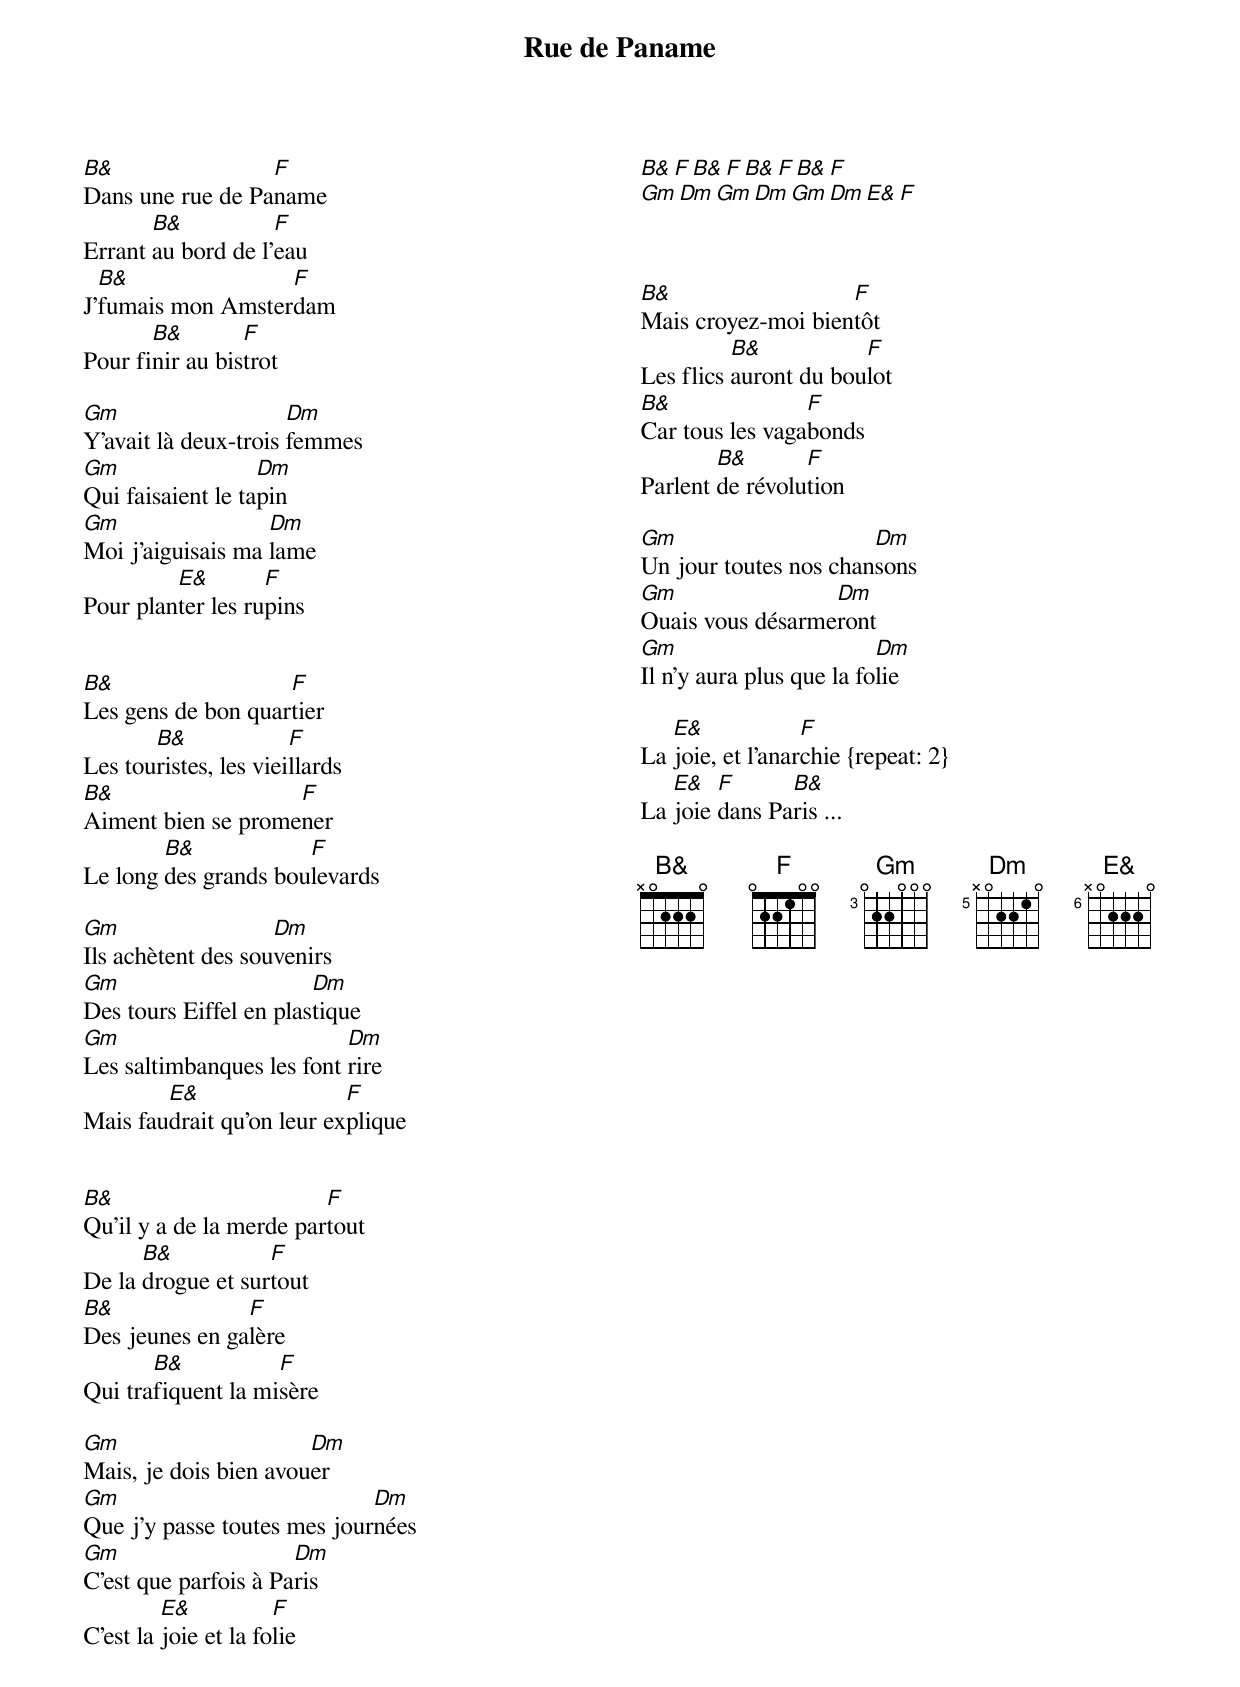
{title: Rue de Paname}
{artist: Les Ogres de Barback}
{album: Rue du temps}
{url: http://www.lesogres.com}
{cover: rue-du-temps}
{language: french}
{columns: 2}
{define: B& base-fret 1 frets X 0 2 2 2 0}
{define: F base-fret 1 frets 0 2 2 1 0 0}
{define: Gm base-fret 3 frets 0 2 2 0 0 0}
{define: Dm base-fret 5 frets X 0 2 2 1 0}
{define: E& base-fret 6 frets X 0 2 2 2 0}


[B&]Dans une rue de Pa[F]name
Errant [B&]au bord de l'[F]eau
J'[B&]fumais mon Amster[F]dam
Pour fi[B&]nir au bis[F]trot

[Gm]Y'avait là deux-trois [Dm]femmes
[Gm]Qui faisaient le ta[Dm]pin
[Gm]Moi j'aiguisais ma [Dm]lame
Pour plan[E&]ter les ru[F]pins


[B&]Les gens de bon quar[F]tier
Les tou[B&]ristes, les viei[F]llards
[B&]Aiment bien se prome[F]ner
Le long [B&]des grands bou[F]levards

[Gm]Ils achètent des sou[Dm]venirs
[Gm]Des tours Eiffel en plas[Dm]tique
[Gm]Les saltimbanques les font [Dm]rire
Mais fau[E&]drait qu'on leur ex[F]plique


[B&]Qu'il y a de la merde par[F]tout
De la [B&]drogue et sur[F]tout
[B&]Des jeunes en ga[F]lère
Qui tra[B&]fiquent la mi[F]sère

[Gm]Mais, je dois bien avou[Dm]er
[Gm]Que j'y passe toutes mes jour[Dm]nées
[Gm]C'est que parfois à Pa[Dm]ris
C'est la [E&]joie et la fo[F]lie

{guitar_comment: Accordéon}
[B&][F][B&][F][B&][F][B&][F]
[Gm][Dm][Gm][Dm][Gm][Dm][E&][F]

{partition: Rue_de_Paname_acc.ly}


[B&]Mais croyez-moi bien[F]tôt
Les flics [B&]auront du bou[F]lot
[B&]Car tous les vaga[F]bonds
Parlent [B&]de révolu[F]tion

[Gm]Un jour toutes nos chan[Dm]sons
[Gm]Ouais vous désarme[Dm]ront
[Gm]Il n'y aura plus que la fo[Dm]lie

La [E&]joie, et l'anar[F]chie {repeat: 2}
La [E&]joie [F]dans Pa[B&]ris ...

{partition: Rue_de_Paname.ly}
